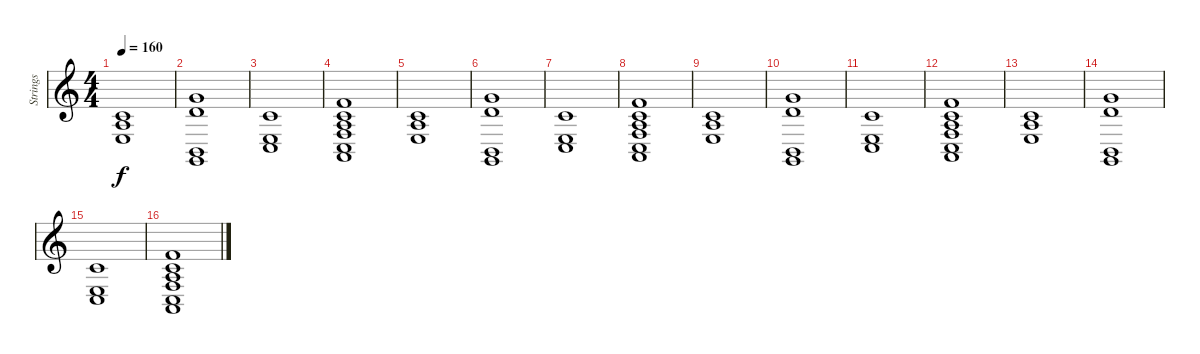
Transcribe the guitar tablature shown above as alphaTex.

\track ("Strings" "Strings") {instrument stringensemble1}
\staff {score}
\tuning (E4 B3 G3 D3 A2 E2) {hide}
\ts (4 4)
\tempo 160
\clef g2
\ks c
(1.2 2.3 2.4).1{dy f} |
(3.1 3.2 2.5 3.6).1 |
(1.2 2.4 3.5).1 |
(1.1 1.2 2.3 3.4 3.5 5.6).1 |
(1.2 2.3 2.4).1 |
(3.1 3.2 2.5 3.6).1 |
(1.2 2.4 3.5).1 |
(1.1 1.2 2.3 3.4 3.5 5.6).1 |
(1.2 2.3 2.4).1 |
(3.1 3.2 2.5 3.6).1 |
(1.2 2.4 3.5).1 |
(1.1 1.2 2.3 3.4 3.5 5.6).1 |
(1.2 2.3 2.4).1 |
(3.1 3.2 2.5 3.6).1 |
(1.2 2.4 3.5).1 |
(1.1 1.2 2.3 3.4 3.5 5.6).1
